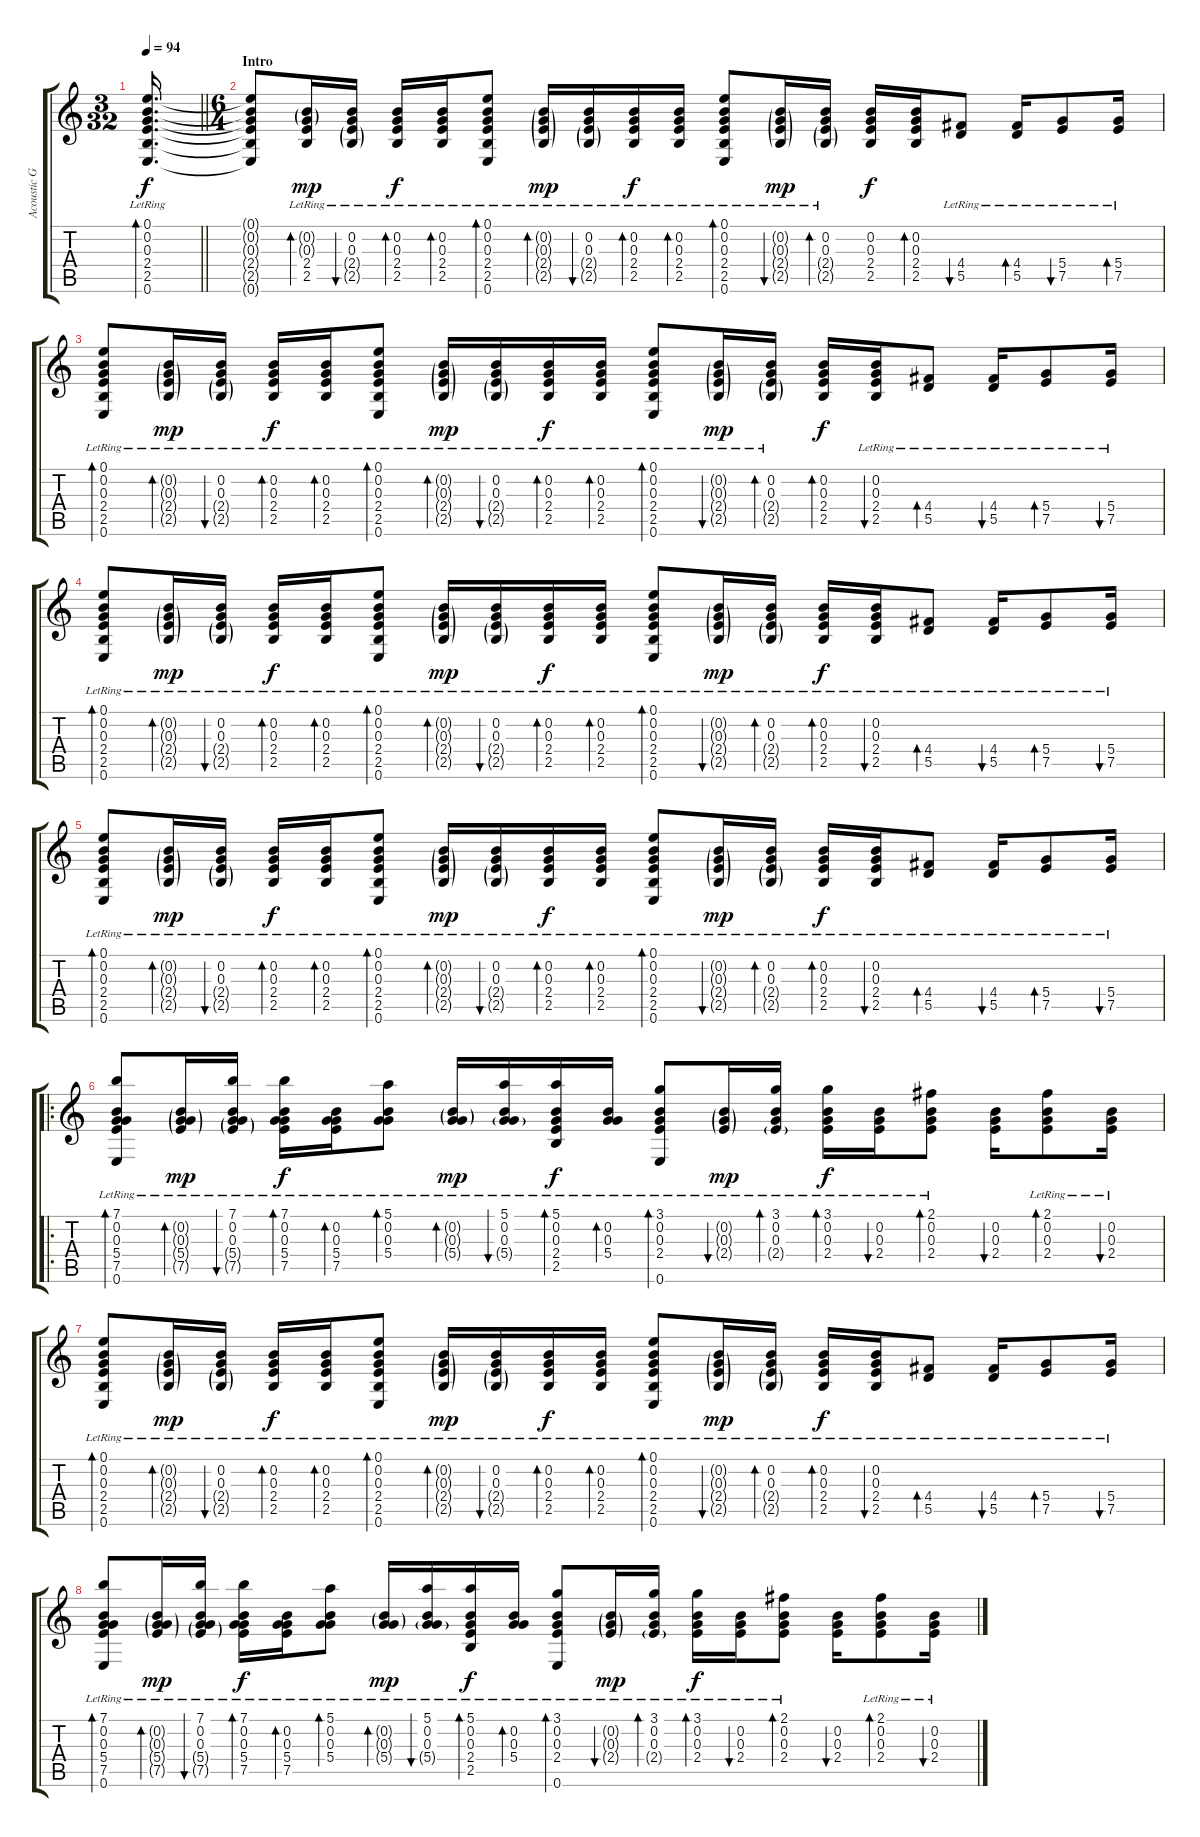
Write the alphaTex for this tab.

\track ("Acoustic Guitar" "Acoustic G") {instrument acousticguitarsteel}
\staff {score tabs}
\tuning (E4 B3 G3 D3 A2 E2) {hide}
\ts (3 32)
\tempo 94
\clef g2
\barLineRight lightlight
\ks c
(0.1{lr} 0.2 0.3{lr} 2.4{lr} 2.5{lr} 0.6{lr}).16{d bd 240 dy f instrument acousticguitarsteel} |
\ts (6 4)
\section ("" "Intro")
(0.1{t} 0.2{t} 0.3{t} 2.4{t} 2.5{t} 0.6{t}).8 (0.2{g lr} 0.3{g lr} 2.4{lr} 2.5{lr}).16{bd 60 dy mp} (0.2{lr} 0.3{lr} 2.4{g lr} 2.5{g lr}).16{bu 60} (0.2{lr} 0.3{lr} 2.4{lr} 2.5{lr}).16{bd 60 dy f} (0.2{lr} 0.3{lr} 2.4{lr} 2.5{lr}).16{bd 60} (0.1{lr} 0.2{lr} 0.3{lr} 2.4{lr} 2.5{lr} 0.6{lr}).8{bd 60} (0.2{g lr} 0.3{g lr} 2.4{g lr} 2.5{g lr}).16{bd 60 dy mp} (0.2{lr} 0.3{lr} 2.4{g lr} 2.5{g lr}).16{bu 60} (0.2{lr} 0.3{lr} 2.4{lr} 2.5{lr}).16{bd 60 dy f} (0.2{lr} 0.3{lr} 2.4{lr} 2.5{lr}).16{bd 60} (0.1{lr} 0.2{lr} 0.3{lr} 2.4{lr} 2.5{lr} 0.6{lr}).8{bd 60} (0.2{g lr} 0.3{g lr} 2.4{g lr} 2.5{g lr}).16{bu 60 dy mp} (0.2{lr} 0.3{lr} 2.4{g lr} 2.5{g lr}).16{bd 60} (0.2 0.3 2.4 2.5).16{dy f} (0.2 0.3 2.4 2.5).16{bd 60} (4.4{lr} 5.5{lr}).8{bu 60} (4.4{lr} 5.5{lr}).16{bd 60} (5.4{lr} 7.5{lr}).8{bu 60} (5.4{lr} 7.5{lr}).16{bd 60} |
(0.1{lr} 0.2{lr} 0.3{lr} 2.4{lr} 2.5{lr} 0.6{lr}).8{bd 30} (0.2{g lr} 0.3{g lr} 2.4{g lr} 2.5{g lr}).16{bd 60 dy mp} (0.2{lr} 0.3{lr} 2.4{g lr} 2.5{g lr}).16{bu 60} (0.2{lr} 0.3{lr} 2.4{lr} 2.5{lr}).16{bd 60 dy f} (0.2{lr} 0.3{lr} 2.4{lr} 2.5{lr}).16{bd 60} (0.1{lr} 0.2{lr} 0.3{lr} 2.4{lr} 2.5{lr} 0.6{lr}).8{bd 60} (0.2{g lr} 0.3{g lr} 2.4{g lr} 2.5{g lr}).16{bd 60 dy mp} (0.2{lr} 0.3{lr} 2.4{g lr} 2.5{g lr}).16{bu 60} (0.2{lr} 0.3{lr} 2.4{lr} 2.5{lr}).16{bd 60 dy f} (0.2{lr} 0.3{lr} 2.4{lr} 2.5{lr}).16{bd 60} (0.1{lr} 0.2{lr} 0.3{lr} 2.4{lr} 2.5{lr} 0.6{lr}).8{bd 60} (0.2{g lr} 0.3{g lr} 2.4{g lr} 2.5{g lr}).16{bu 60 dy mp} (0.2{lr} 0.3{lr} 2.4{g lr} 2.5{g lr}).16{bd 60} (0.2 0.3 2.4 2.5).16{bd 60 dy f} (0.2{lr} 0.3{lr} 2.4{lr} 2.5{lr}).16{bu 60} (4.4{lr} 5.5{lr}).8{bd 60} (4.4{lr} 5.5{lr}).16{bu 60} (5.4{lr} 7.5{lr}).8{bd 60} (5.4{lr} 7.5{lr}).16{bu 60} |
(0.1{lr} 0.2{lr} 0.3{lr} 2.4{lr} 2.5{lr} 0.6{lr}).8{bd 30} (0.2{g lr} 0.3{g lr} 2.4{g lr} 2.5{g lr}).16{bd 60 dy mp} (0.2{lr} 0.3{lr} 2.4{g lr} 2.5{g lr}).16{bu 60} (0.2{lr} 0.3{lr} 2.4{lr} 2.5{lr}).16{bd 60 dy f} (0.2{lr} 0.3{lr} 2.4{lr} 2.5{lr}).16{bd 60} (0.1{lr} 0.2{lr} 0.3{lr} 2.4{lr} 2.5{lr} 0.6{lr}).8{bd 60} (0.2{g lr} 0.3{g lr} 2.4{g lr} 2.5{g lr}).16{bd 60 dy mp} (0.2{lr} 0.3{lr} 2.4{g lr} 2.5{g lr}).16{bu 60} (0.2{lr} 0.3{lr} 2.4{lr} 2.5{lr}).16{bd 60 dy f} (0.2{lr} 0.3{lr} 2.4{lr} 2.5{lr}).16{bd 60} (0.1{lr} 0.2{lr} 0.3{lr} 2.4{lr} 2.5{lr} 0.6{lr}).8{bd 60} (0.2{g lr} 0.3{g lr} 2.4{g lr} 2.5{g lr}).16{bu 60 dy mp} (0.2{lr} 0.3{lr} 2.4{g lr} 2.5{g lr}).16{bd 60} (0.2 0.3{lr} 2.4{lr} 2.5{lr}).16{bd 60 dy f} (0.2{lr} 0.3{lr} 2.4{lr} 2.5{lr}).16{bu 60} (4.4{lr} 5.5).8{bd 60} (4.4{lr} 5.5{lr}).16{bu 60} (5.4{lr} 7.5{lr}).8{bd 60} (5.4{lr} 7.5{lr}).16{bu 60} |
(0.1{lr} 0.2{lr} 0.3{lr} 2.4{lr} 2.5{lr} 0.6{lr}).8{bd 30} (0.2{g lr} 0.3{g lr} 2.4{g lr} 2.5{g lr}).16{bd 60 dy mp} (0.2{lr} 0.3{lr} 2.4{g lr} 2.5{g lr}).16{bu 60} (0.2{lr} 0.3{lr} 2.4{lr} 2.5{lr}).16{bd 60 dy f} (0.2{lr} 0.3{lr} 2.4{lr} 2.5{lr}).16{bd 60} (0.1{lr} 0.2{lr} 0.3{lr} 2.4{lr} 2.5{lr} 0.6{lr}).8{bd 60} (0.2{g lr} 0.3{g lr} 2.4{g lr} 2.5{g lr}).16{bd 60 dy mp} (0.2{lr} 0.3{lr} 2.4{g lr} 2.5{g lr}).16{bu 60} (0.2{lr} 0.3{lr} 2.4{lr} 2.5{lr}).16{bd 60 dy f} (0.2{lr} 0.3{lr} 2.4{lr} 2.5{lr}).16{bd 60} (0.1{lr} 0.2{lr} 0.3{lr} 2.4{lr} 2.5{lr} 0.6{lr}).8{bd 60} (0.2{g lr} 0.3{g lr} 2.4{g lr} 2.5{g lr}).16{bu 60 dy mp} (0.2{lr} 0.3{lr} 2.4{g lr} 2.5{g lr}).16{bd 60} (0.2 0.3{lr} 2.4{lr} 2.5{lr}).16{bd 60 dy f} (0.2{lr} 0.3{lr} 2.4{lr} 2.5{lr}).16{bu 60} (4.4{lr} 5.5).8{bd 60} (4.4{lr} 5.5{lr}).16{bu 60} (5.4{lr} 7.5{lr}).8{bd 60} (5.4{lr} 7.5{lr}).16{bu 60} |
\ro
(7.1{lr} 0.2{lr} 0.3{lr} 5.4{lr} 7.5{lr} 0.6{lr}).8{bd 30} (0.2{g lr} 0.3{g lr} 5.4{g lr} 7.5{g lr}).16{bd 60 dy mp} (7.1 0.2{lr} 0.3{lr} 5.4{g lr} 7.5{g lr}).16{bu 60} (7.1{lr} 0.2{lr} 0.3{lr} 5.4{lr} 7.5{lr}).16{bd 60 dy f} (0.2{lr} 0.3{lr} 5.4{lr} 7.5{lr}).16{bd 60} (5.1{lr} 0.2{lr} 0.3{lr} 5.4{lr}).8{bd 60} (0.2{g lr} 0.3{g lr} 5.4{g lr}).16{bd 60 dy mp} (5.1{lr} 0.2{lr} 0.3{lr} 5.4{g lr}).16{bu 60} (5.1{lr} 0.2{lr} 0.3{lr} 2.4{lr} 2.5{lr}).16{bd 60 dy f} (0.2{lr} 0.3{lr} 5.4{lr}).16{bd 60} (3.1 0.2{lr} 0.3{lr} 2.4{lr} 0.6).8{bd 60} (0.2{g lr} 0.3{g lr} 2.4{g lr}).16{bu 60 dy mp} (3.1{lr} 0.2{lr} 0.3{lr} 2.4{g lr}).16{bd 60} (3.1{lr} 0.2 0.3 2.4).16{bd 60 dy f} (0.2{lr} 0.3{lr} 2.4{lr}).16{bu 60} (2.1{lr} 0.2 0.3 2.4{lr}).8{bd 60} (0.2 0.3 2.4).16{bu 60} (2.1{lr} 0.2 0.3 2.4{lr}).8{bd 60} (0.2 0.3 2.4{lr}).16{bu 60} |
(0.1{lr} 0.2{lr} 0.3{lr} 2.4{lr} 2.5{lr} 0.6{lr}).8{bd 30} (0.2{g lr} 0.3{g lr} 2.4{g lr} 2.5{g lr}).16{bd 60 dy mp} (0.2{lr} 0.3{lr} 2.4{g lr} 2.5{g lr}).16{bu 60} (0.2{lr} 0.3{lr} 2.4{lr} 2.5{lr}).16{bd 60 dy f} (0.2{lr} 0.3{lr} 2.4{lr} 2.5{lr}).16{bd 60} (0.1{lr} 0.2{lr} 0.3{lr} 2.4{lr} 2.5{lr} 0.6{lr}).8{bd 60} (0.2{g lr} 0.3{g lr} 2.4{g lr} 2.5{g lr}).16{bd 60 dy mp} (0.2{lr} 0.3{lr} 2.4{g lr} 2.5{g lr}).16{bu 60} (0.2{lr} 0.3{lr} 2.4{lr} 2.5{lr}).16{bd 60 dy f} (0.2{lr} 0.3{lr} 2.4{lr} 2.5{lr}).16{bd 60} (0.1{lr} 0.2{lr} 0.3{lr} 2.4{lr} 2.5{lr} 0.6{lr}).8{bd 60} (0.2{g lr} 0.3{g lr} 2.4{g lr} 2.5{g lr}).16{bu 60 dy mp} (0.2{lr} 0.3{lr} 2.4{g lr} 2.5{g lr}).16{bd 60} (0.2 0.3{lr} 2.4{lr} 2.5{lr}).16{bd 60 dy f} (0.2{lr} 0.3{lr} 2.4{lr} 2.5{lr}).16{bu 60} (4.4{lr} 5.5).8{bd 60} (4.4{lr} 5.5{lr}).16{bu 60} (5.4{lr} 7.5{lr}).8{bd 60} (5.4{lr} 7.5{lr}).16{bu 60} |
(7.1{lr} 0.2{lr} 0.3{lr} 5.4{lr} 7.5{lr} 0.6{lr}).8{bd 30} (0.2{g lr} 0.3{g lr} 5.4{g lr} 7.5{g lr}).16{bd 60 dy mp} (7.1 0.2{lr} 0.3{lr} 5.4{g lr} 7.5{g lr}).16{bu 60} (7.1{lr} 0.2{lr} 0.3{lr} 5.4{lr} 7.5{lr}).16{bd 60 dy f} (0.2{lr} 0.3{lr} 5.4{lr} 7.5{lr}).16{bd 60} (5.1{lr} 0.2{lr} 0.3{lr} 5.4{lr}).8{bd 60} (0.2{g lr} 0.3{g lr} 5.4{g lr}).16{bd 60 dy mp} (5.1{lr} 0.2{lr} 0.3{lr} 5.4{g lr}).16{bu 60} (5.1{lr} 0.2{lr} 0.3{lr} 2.4{lr} 2.5{lr}).16{bd 60 dy f} (0.2{lr} 0.3{lr} 5.4{lr}).16{bd 60} (3.1 0.2{lr} 0.3{lr} 2.4{lr} 0.6).8{bd 60} (0.2{g lr} 0.3{g lr} 2.4{g lr}).16{bu 60 dy mp} (3.1{lr} 0.2{lr} 0.3{lr} 2.4{g lr}).16{bd 60} (3.1{lr} 0.2 0.3 2.4).16{bd 60 dy f} (0.2{lr} 0.3{lr} 2.4{lr}).16{bu 60} (2.1{lr} 0.2 0.3 2.4{lr}).8{bd 60} (0.2 0.3 2.4).16{bu 60} (2.1{lr} 0.2 0.3 2.4{lr}).8{bd 60} (0.2 0.3 2.4{lr}).16{bu 60}
